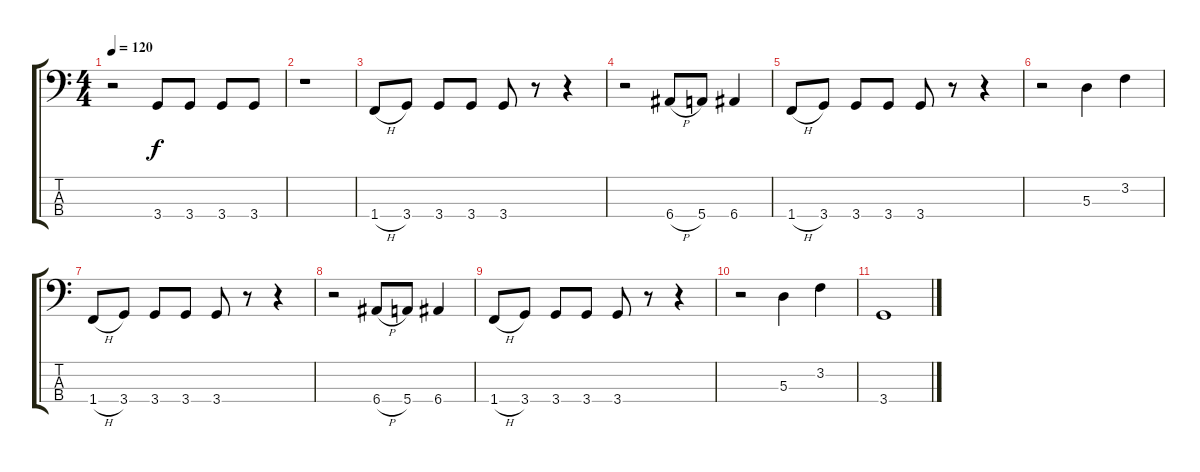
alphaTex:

\track "" {instrument acousticguitarnylon}
\staff {score tabs}
\tuning (G2 D2 A1 E1) {hide}
\ts (4 4)
\tempo 120
\clef f4
\ks c
r.2{dy f} 3.4.8 3.4.8 3.4.8 3.4.8 |
r.1 |
1.4{h}.8 3.4.8 3.4.8 3.4.8 3.4.8 r.8 r.4 |
r.2 6.4{h}.8 5.4.8 6.4.4 |
1.4{h}.8 3.4.8 3.4.8 3.4.8 3.4.8 r.8 r.4 |
r.2 5.3.4 3.2.4 |
1.4{h}.8 3.4.8 3.4.8 3.4.8 3.4.8 r.8 r.4 |
r.2 6.4{h}.8 5.4.8 6.4.4 |
1.4{h}.8 3.4.8 3.4.8 3.4.8 3.4.8 r.8 r.4 |
r.2 5.3.4 3.2.4 |
3.4.1
